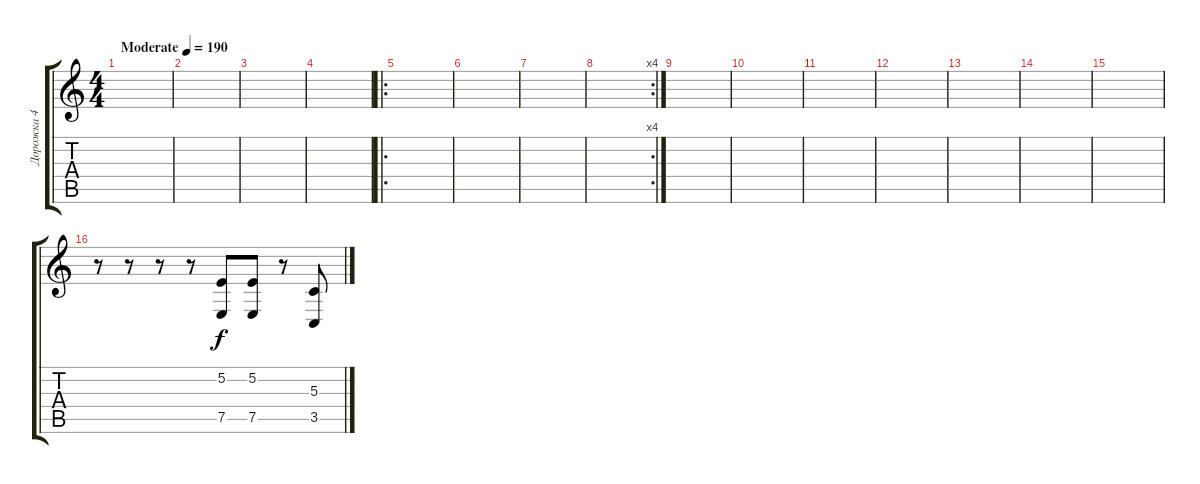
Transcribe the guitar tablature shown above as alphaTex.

\track ("Дорожка 4" "Дорожка 4") {instrument brasssection}
\staff {score tabs}
\tuning (E4 B3 G3 D3 A2 E2) {hide}
\ts (4 4)
\tempo (190 "Moderate")
\clef g2
\ks c
|
|
|
|
\ro
|
|
|
\rc 4
|
|
|
|
|
|
|
|
r.8 r.8 r.8 r.8 (5.2 7.5).8 (5.2 7.5).8 r.8 (5.3 3.5).8
